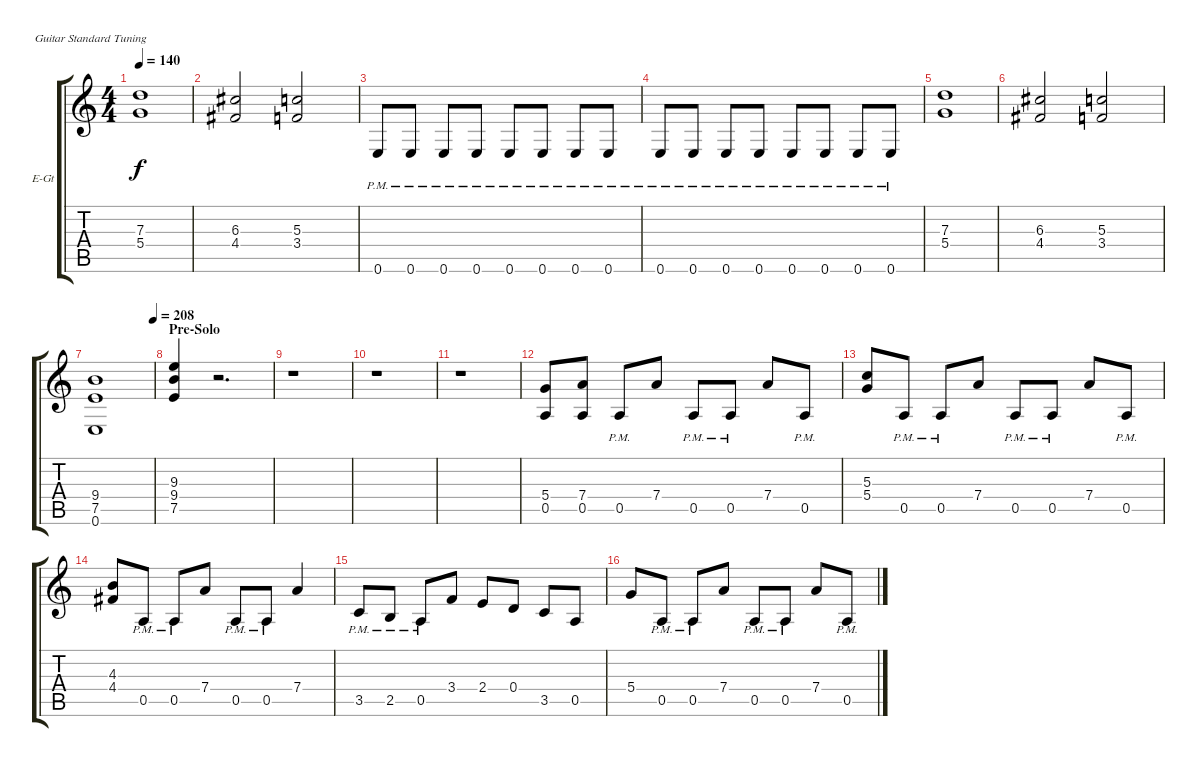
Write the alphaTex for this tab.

\defaultSystemsLayout 4
\bracketExtendMode groupsimilarinstruments
\firstSystemTrackNameOrientation horizontal
\otherSystemsTrackNameOrientation horizontal
\track ("Lead Guitar" "E-Gt") {instrument distortionguitar}
\staff {score tabs}
\tuning (E4 B3 G3 D3 A2 E2)
\ts (4 4)
\tempo 140
\clef g2
\scale
0.333333
\ks c
(7.3 5.4).1{dy f} |
\scale
0.333333 (6.3 4.4).2 (5.3 3.4).2 |
\scale
0.333333 0.6{pm}.8 0.6{pm}.8 0.6{pm}.8 0.6{pm}.8 0.6{pm}.8 0.6{pm}.8 0.6{pm}.8 0.6{pm}.8 |
\scale
0.333333 0.6{pm}.8 0.6{pm}.8 0.6{pm}.8 0.6{pm}.8 0.6{pm}.8 0.6{pm}.8 0.6{pm}.8 0.6{pm}.8 |
\scale
0.333333 (7.3 5.4).1 |
\scale
0.333333 (6.3 4.4).2 (5.3 3.4).2 |
\tempo (208 1)
\scale
0.333333 (9.4 7.5 0.6).1 |
\section ("" "Pre-Solo")
\scale
0.333333 (9.4 7.5 9.3).4 r.2{d} |
\scale
0.333333 r.1 |
\scale
0.333333 r.1 |
\scale
0.333333 r.1 |
\scale
0.333333 (5.4 0.5).8 (7.4 0.5).8 0.5{pm}.8 7.4.8 0.5{pm}.8 0.5{pm}.8 7.4.8 0.5{pm}.8 |
\scale
0.333333 (5.3 5.4).8 0.5{pm}.8 0.5{pm}.8 7.4.8 0.5{pm}.8 0.5{pm}.8 7.4.8 0.5{pm}.8 |
\scale
0.333333 (4.3 4.4).8 0.5{pm}.8 0.5{pm}.8 7.4.8 0.5{pm}.8 0.5{pm}.8 7.4.4 |
\scale
0.333333 3.5{pm}.8 2.5{pm}.8 0.5{pm}.8 3.4.8 2.4.8 0.4.8 3.5.8 0.5.8 |
\scale
0.333333 5.4.8 0.5{pm}.8 0.5{pm}.8 7.4.8 0.5{pm}.8 0.5{pm}.8 7.4.8 0.5{pm}.8
